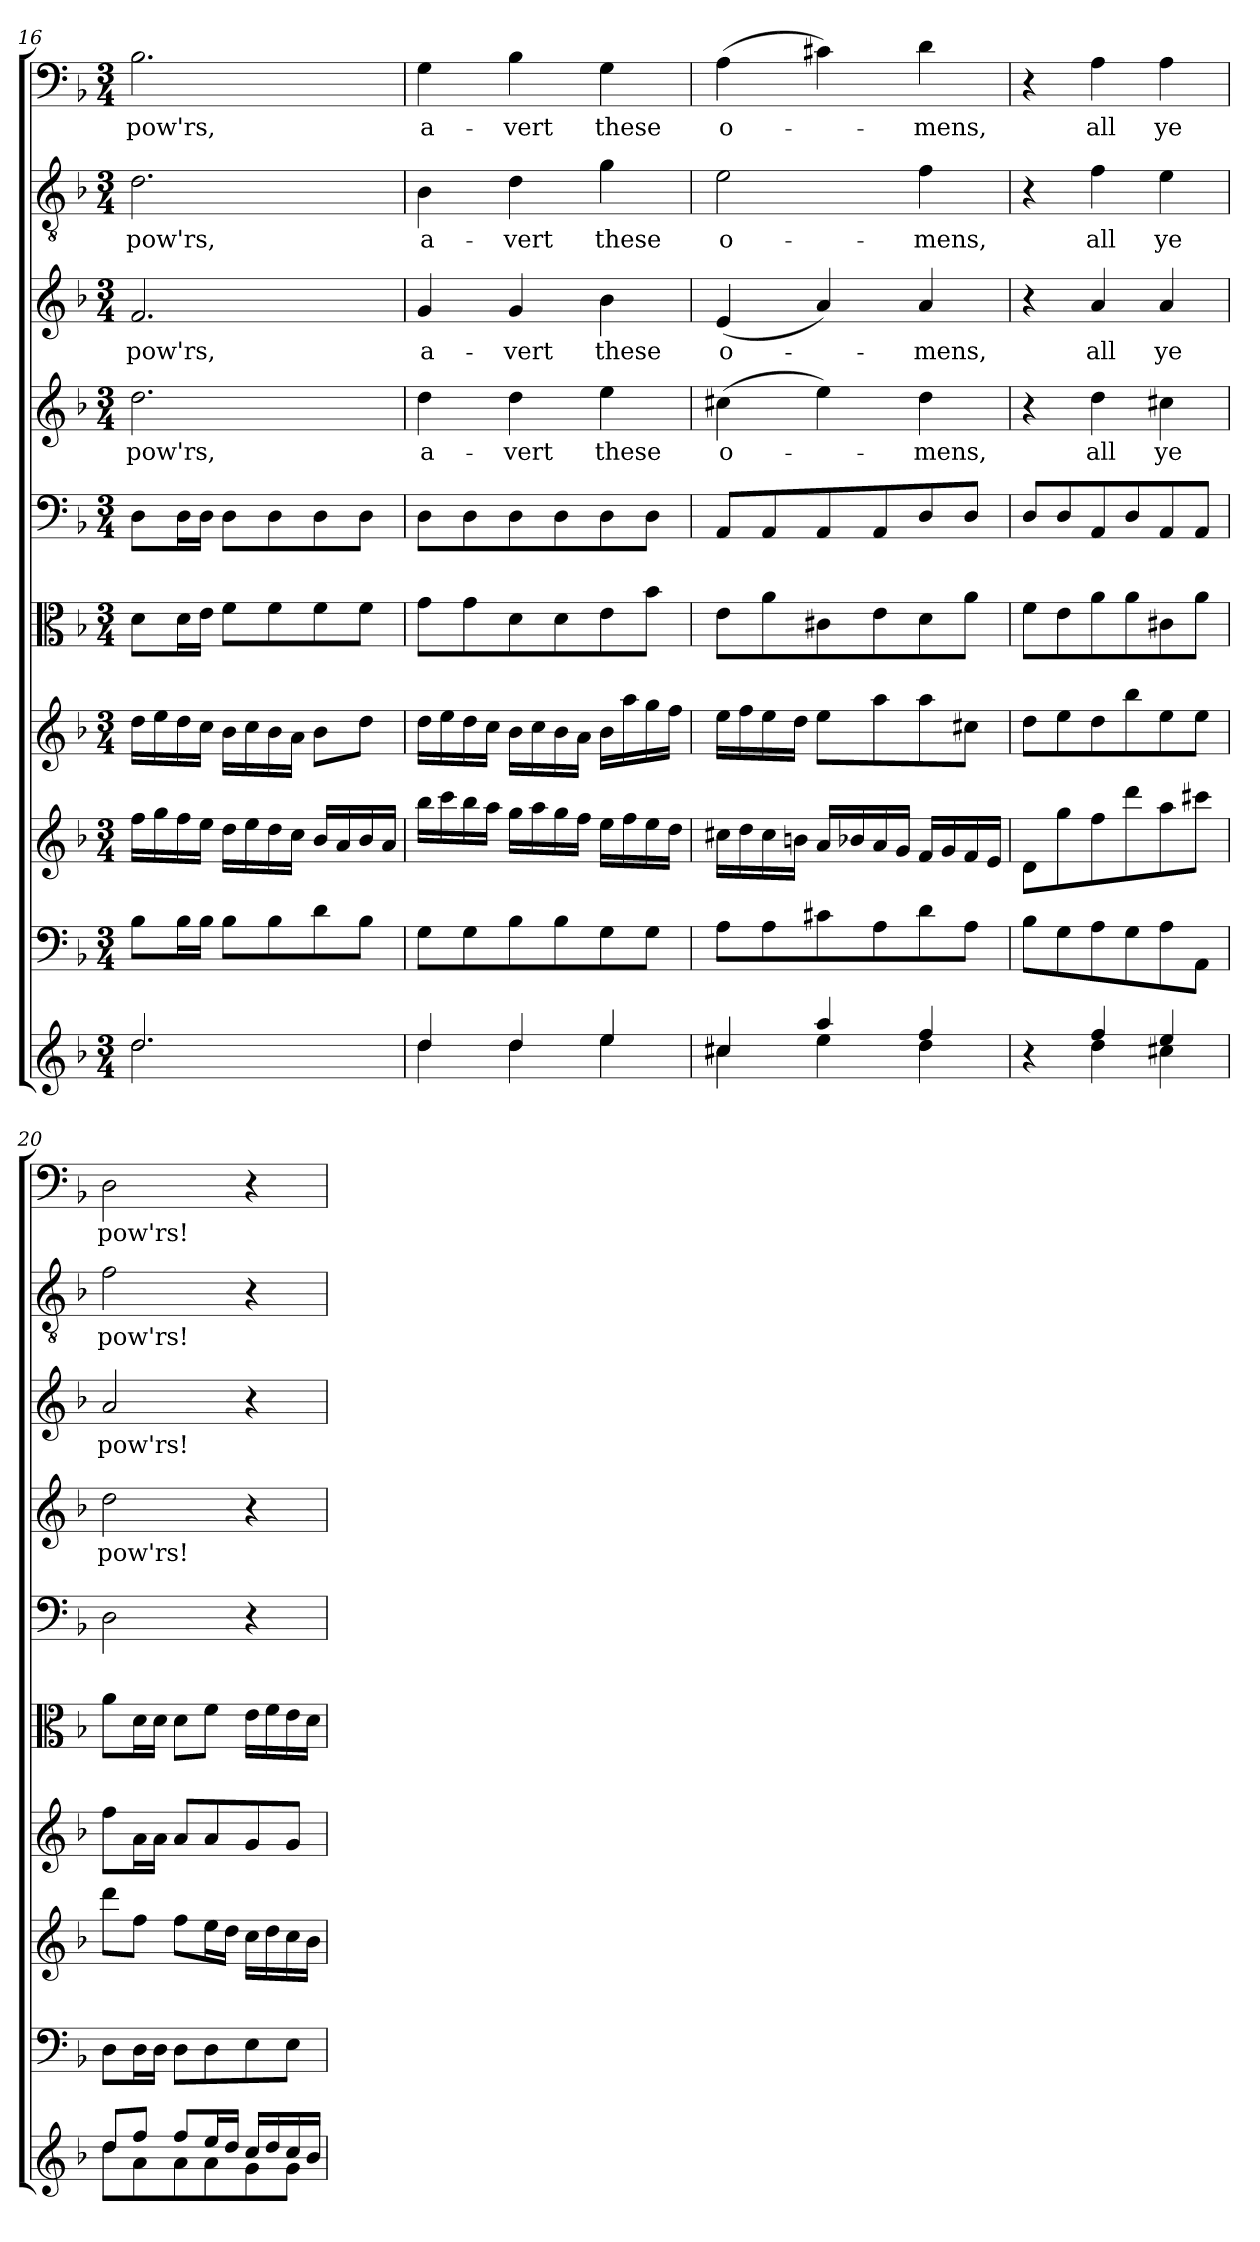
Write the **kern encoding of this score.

**kern	**kern	**kern	**kern	**kern	**kern	**kern	**text	**kern	**text	**kern	**text	**kern	**text
*part10	*part9	*part8	*part7	*part6	*part5	*part4	*part4	*part3	*part3	*part2	*part2	*part1	*part1
*staff10	*staff9	*staff8	*staff7	*staff6	*staff5	*staff4	*staff4	*staff3	*staff3	*staff2	*staff2	*staff1	*staff1
*clefG2	*clefF4	*clefG2	*clefG2	*clefC3	*clefF4	*clefG2	*	*clefG2	*	*clefGv2	*	*clefF4	*
*k[b-]	*k[b-]	*k[b-]	*k[b-]	*k[b-]	*k[b-]	*k[b-]	*	*k[b-]	*	*k[b-]	*	*k[b-]	*
*d:	*d:	*d:	*d:	*d:	*d:	*d:	*	*d:	*	*d:	*	*d:	*
*M3/4	*M3/4	*M3/4	*M3/4	*M3/4	*M3/4	*M3/4	*	*M3/4	*	*M3/4	*	*M3/4	*
=16	=16	=16	=16	=16	=16	=16	=16	=16	=16	=16	=16	=16	=16
*^	*	*	*	*	*	*	*	*	*	*	*	*	*
2.dd/	2.dd\	8B-\L	16ff\LL	16dd\LL	8d\L	8D\L	2.dd\	pow'rs,	2.f/	pow'rs,	2.d\	pow'rs,	2.B-\	pow'rs,
.	.	.	16gg\	16ee\	.	.	.	.	.	.	.	.	.	.
.	.	16B-\L	16ff\	16dd\	16d\L	16D\L	.	.	.	.	.	.	.	.
.	.	16B-\JJ	16ee\JJ	16cc\JJ	16e\JJ	16D\JJ	.	.	.	.	.	.	.	.
.	.	8B-\L	16dd\LL	16b-\LL	8f\L	8D\L	.	.	.	.	.	.	.	.
.	.	.	16ee\	16cc\	.	.	.	.	.	.	.	.	.	.
.	.	8B-\	16dd\	16b-\	8f\	8D\	.	.	.	.	.	.	.	.
.	.	.	16cc\JJ	16a\JJ	.	.	.	.	.	.	.	.	.	.
.	.	8d\	16b-/LL	8b-\L	8f\	8D\	.	.	.	.	.	.	.	.
.	.	.	16a/	.	.	.	.	.	.	.	.	.	.	.
.	.	8B-\J	16b-/	8dd\J	8f\J	8D\J	.	.	.	.	.	.	.	.
.	.	.	16a/JJ	.	.	.	.	.	.	.	.	.	.	.
=17	=17	=17	=17	=17	=17	=17	=17	=17	=17	=17	=17	=17	=17	=17
4dd/	4dd\	8G\L	16bb-\LL	16dd\LL	8g\L	8D\L	4dd\	a-	4g/	a-	4B-\	a-	4G\	a-
.	.	.	16ccc\	16ee\	.	.	.	.	.	.	.	.	.	.
.	.	8G\	16bb-\	16dd\	8g\	8D\	.	.	.	.	.	.	.	.
.	.	.	16aa\JJ	16cc\JJ	.	.	.	.	.	.	.	.	.	.
4dd/	4dd\	8B-\	16gg\LL	16b-\LL	8d\	8D\	4dd\	-vert	4g/	-vert	4d\	-vert	4B-\	-vert
.	.	.	16aa\	16cc\	.	.	.	.	.	.	.	.	.	.
.	.	8B-\	16gg\	16b-\	8d\	8D\	.	.	.	.	.	.	.	.
.	.	.	16ff\JJ	16a\JJ	.	.	.	.	.	.	.	.	.	.
4ee/	4ee\	8G\	16ee\LL	16b-\LL	8e\	8D\	4ee\	these	4b-\	these	4g\	these	4G\	these
.	.	.	16ff\	16aa\	.	.	.	.	.	.	.	.	.	.
.	.	8G\J	16ee\	16gg\	8b-\J	8D\J	.	.	.	.	.	.	.	.
.	.	.	16dd\JJ	16ff\JJ	.	.	.	.	.	.	.	.	.	.
=18	=18	=18	=18	=18	=18	=18	=18	=18	=18	=18	=18	=18	=18	=18
4cc#X/	4cc#X\	8A\L	16cc#X\LL	16ee\LL	8e\L	8AA/L	(4cc#X\	o-	(4e/	o-	2e\	o-	(4A\	o-
.	.	.	16dd\	16ff\	.	.	.	.	.	.	.	.	.	.
.	.	8A\	16cc#\	16ee\	8a\	8AA/	.	.	.	.	.	.	.	.
.	.	.	16bn\JJ	16dd\JJ	.	.	.	.	.	.	.	.	.	.
4aa/	4ee\	8c#X\	16a/LL	8ee\L	8c#X\	8AA/	4ee\)	.	4a/)	.	.	.	4c#X\)	.
.	.	.	16b-X/	.	.	.	.	.	.	.	.	.	.	.
.	.	8A\	16a/	8aa\	8e\	8AA/	.	.	.	.	.	.	.	.
.	.	.	16g/JJ	.	.	.	.	.	.	.	.	.	.	.
4ff/	4dd\	8d\	16f/LL	8aa\	8d\	8D/	4dd\	-mens,	4a/	-mens,	4f\	-mens,	4d\	-mens,
.	.	.	16g/	.	.	.	.	.	.	.	.	.	.	.
.	.	8A\J	16f/	8cc#X\J	8a\J	8D/J	.	.	.	.	.	.	.	.
.	.	.	16e/JJ	.	.	.	.	.	.	.	.	.	.	.
=19	=19	=19	=19	=19	=19	=19	=19	=19	=19	=19	=19	=19	=19	=19
4r	4ryy	8B-\L	8d/L	8dd\L	8f\L	8D/L	4r	.	4r	.	4r	.	4r	.
.	.	8G\	8gg\	8ee\	8e\	8D/	.	.	.	.	.	.	.	.
4ff/	4dd\	8A\	8ff\	8dd\	8a\	8AA/	4dd\	all	4a/	all	4f\	all	4A\	all
.	.	8G\	8ddd\	8bb-\	8a\	8D/	.	.	.	.	.	.	.	.
4ee/	4cc#X\	8A\	8aa\	8ee\	8c#X\	8AA/	4cc#X\	ye	4a/	ye	4e\	ye	4A\	ye
.	.	8AA\J	8ccc#X\J	8ee\J	8a\J	8AA/J	.	.	.	.	.	.	.	.
=20	=20	=20	=20	=20	=20	=20	=20	=20	=20	=20	=20	=20	=20	=20
8dd/L	8dd\L	8D\L	8ddd\L	8ff\L	8a\L	2D\	2dd\	pow'rs!	2a/	pow'rs!	2f\	pow'rs!	2D\	pow'rs!
8ff/J	8a\	16D\L	8ff\J	16a\L	16d\L	.	.	.	.	.	.	.	.	.
.	.	16D\JJ	.	16a\JJ	16d\JJ	.	.	.	.	.	.	.	.	.
8ff/L	8a\	8D\L	8ff\L	8a/L	8d\L	.	.	.	.	.	.	.	.	.
16ee/L	8a\	8D\	16ee\L	8a/	8f\J	.	.	.	.	.	.	.	.	.
16dd/JJ	.	.	16dd\JJ	.	.	.	.	.	.	.	.	.	.	.
16cc/LL	8g\	8E\	16cc\LL	8g/	16e\LL	4r	4r	.	4r	.	4r	.	4r	.
16dd/	.	.	16dd\	.	16f\	.	.	.	.	.	.	.	.	.
16cc/	8g\J	8E\J	16cc\	8g/J	16e\	.	.	.	.	.	.	.	.	.
16b-/JJ	.	.	16b-\JJ	.	16d\JJ	.	.	.	.	.	.	.	.	.
*v	*v	*	*	*	*	*	*	*	*	*	*	*	*	*
=	=	=	=	=	=	=	=	=	=	=	=	=	=
*-	*-	*-	*-	*-	*-	*-	*-	*-	*-	*-	*-	*-	*-
